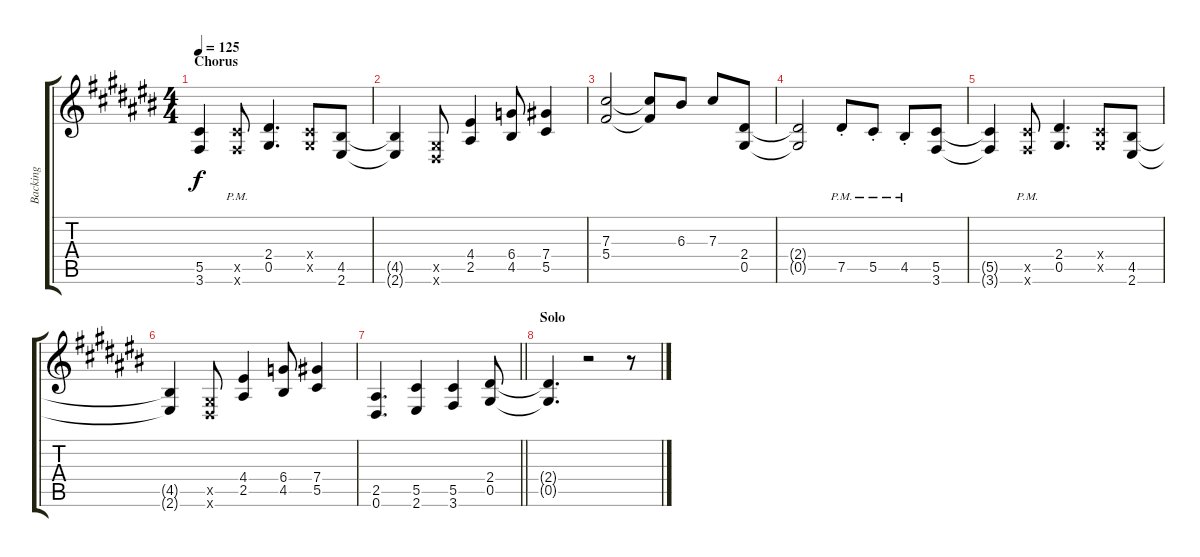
\track ("Backing" "Backing") {instrument distortionguitar}
\staff {score tabs}
\tuning (Eb4 Bb3 Gb3 Db3 Ab2 Eb2) {hide}
\ts (4 4)
\section ("" "Chorus")
\tempo 125
\clef g2
\ks c#
(5.5{t} 3.6{t}).4{dy f} (5.5{pm x} 3.6{pm x}).8 (2.4 0.5).4{d} (0.4{x} 0.5{x}).8 (4.5 2.6).8 |
(4.5{t} 2.6{t}).4 (0.5{x} 0.6{x}).8 (4.4 2.5).4 (6.4 4.5).8 (7.4 5.5).4 |
(7.3 5.4).2 (7.3{t} 5.4{t}).8 6.3.8 7.3.8 (2.4 0.5).8 |
(2.4{t} 0.5{t}).2 7.5{pm st}.8 5.5{pm st}.8 4.5{pm st}.8 (5.5 3.6).8 |
(5.5{t} 3.6{t}).4 (5.5{pm x} 3.6{pm x}).8 (2.4 0.5).4{d} (0.4{x} 0.5{x}).8 (4.5 2.6).8 |
(4.5{t} 2.6{t}).4 (0.5{x} 0.6{x}).8 (4.4 2.5).4 (6.4 4.5).8 (7.4 5.5).4 |
\barLineRight lightlight
(2.5 0.6).4{d} (5.5 2.6).4 (5.5 3.6).4 (2.4 0.5).8 |
\section ("" "Solo")
(2.4{t} 0.5{t}).4{d} r.2 r.8
